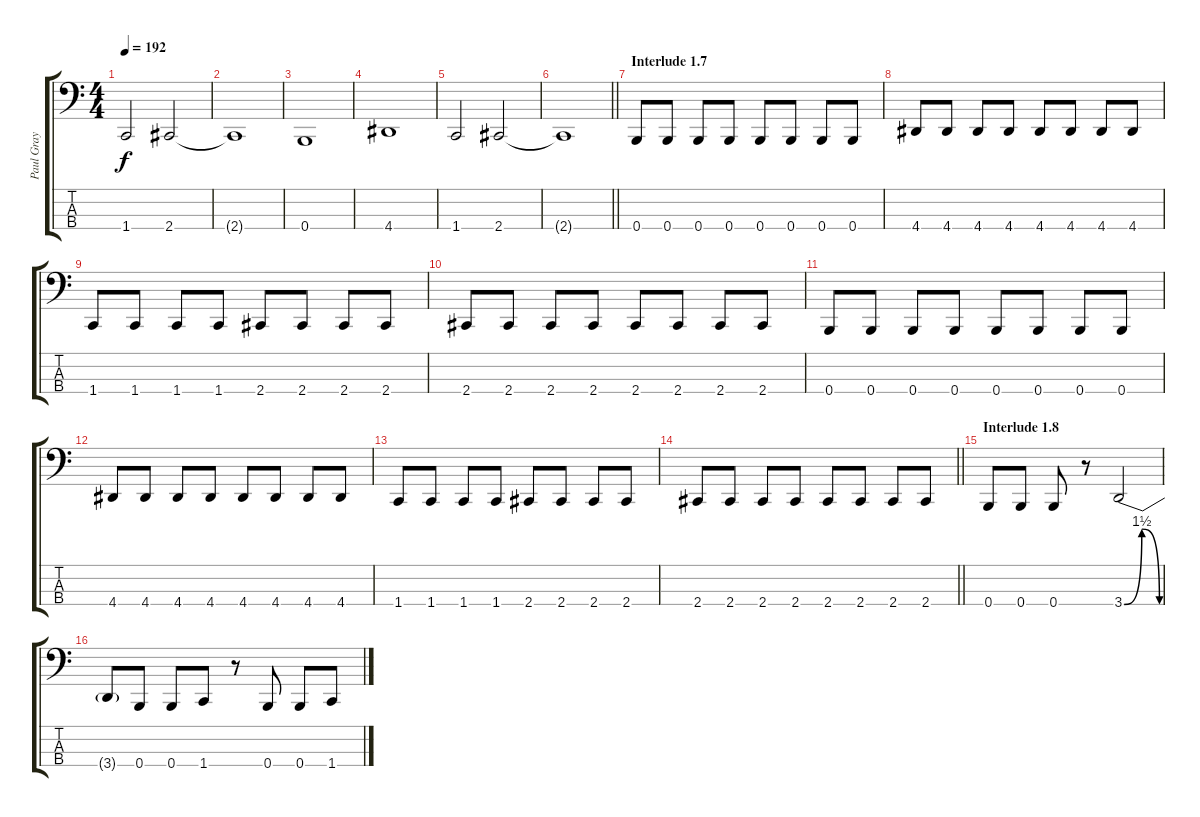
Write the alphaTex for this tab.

\track ("Paul Gray" "Paul Gray") {instrument electricbasspick}
\staff {score tabs}
\tuning (E2 B1 Gb1 B0) {hide}
\ts (4 4)
\tempo 192
\clef f4
\ks c
1.4.2{dy f} 2.4.2 |
2.4{t}.1 |
0.4.1 |
4.4.1 |
1.4.2 2.4.2 |
\barLineRight lightlight
2.4{t}.1 |
\section ("" "Interlude 1.7")
0.4.8 0.4.8 0.4.8 0.4.8 0.4.8 0.4.8 0.4.8 0.4.8 |
4.4.8 4.4.8 4.4.8 4.4.8 4.4.8 4.4.8 4.4.8 4.4.8 |
1.4.8 1.4.8 1.4.8 1.4.8 2.4.8 2.4.8 2.4.8 2.4.8 |
2.4.8 2.4.8 2.4.8 2.4.8 2.4.8 2.4.8 2.4.8 2.4.8 |
0.4.8 0.4.8 0.4.8 0.4.8 0.4.8 0.4.8 0.4.8 0.4.8 |
4.4.8 4.4.8 4.4.8 4.4.8 4.4.8 4.4.8 4.4.8 4.4.8 |
1.4.8 1.4.8 1.4.8 1.4.8 2.4.8 2.4.8 2.4.8 2.4.8 |
\barLineRight lightlight
2.4.8 2.4.8 2.4.8 2.4.8 2.4.8 2.4.8 2.4.8 2.4.8 |
\section ("" "Interlude 1.8")
0.4.8 0.4.8 0.4.8 r.8 3.4{be (bendrelease 0 0 15 6 45 6 60 0)}.2 |
3.4{t}.8 0.4.8 0.4.8 1.4.8 r.8 0.4.8 0.4.8 1.4.8
